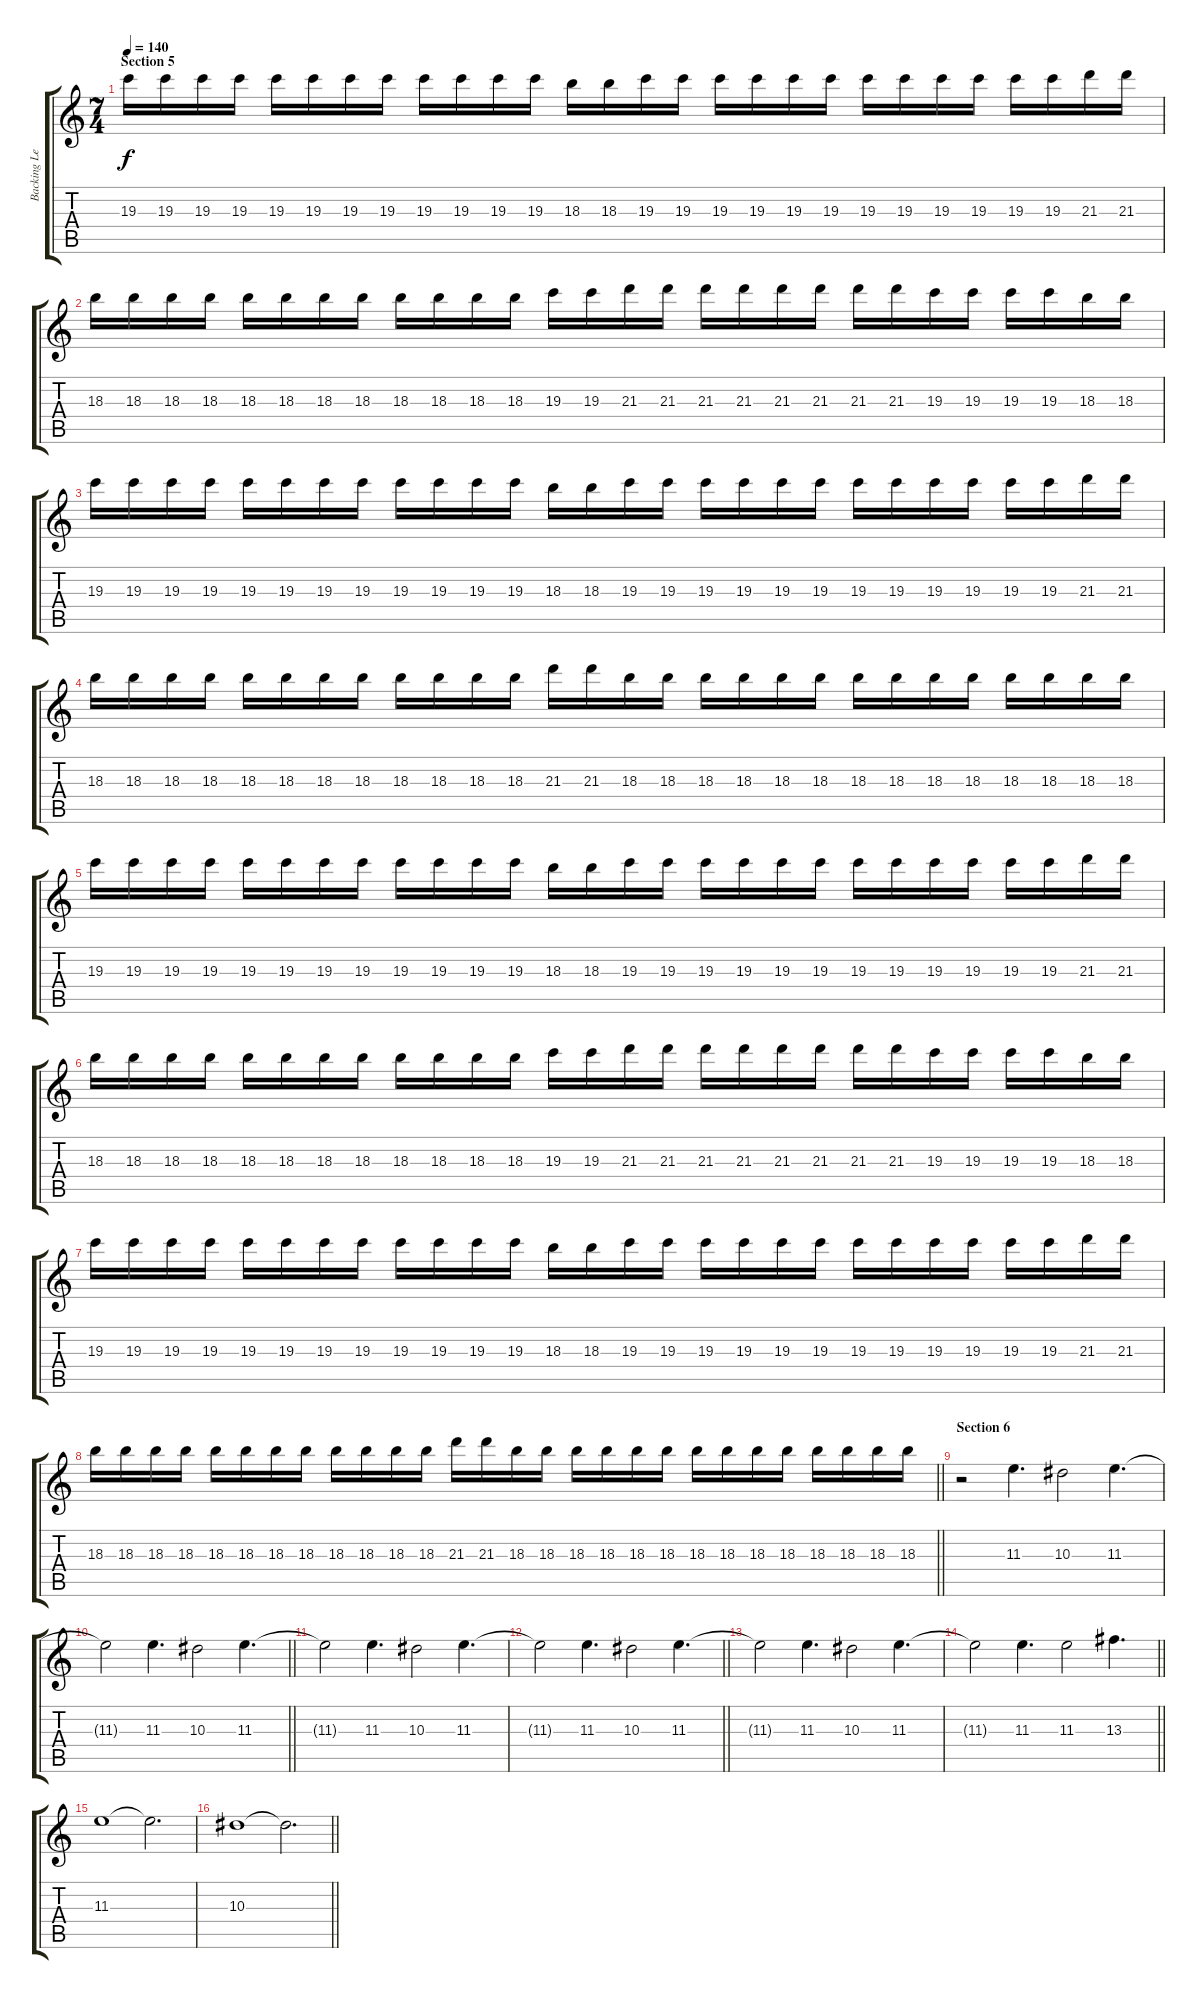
\track ("Backing Lead" "Backing Le") {instrument distortionguitar}
\staff {score tabs}
\tuning (D4 A3 F3 C3 G2 C2) {hide}
\ts (7 4)
\section ("" "Section 5")
\tempo 140
\clef g2
\ks c
19.3.16{dy f} 19.3.16 19.3.16 19.3.16 19.3.16 19.3.16 19.3.16 19.3.16 19.3.16 19.3.16 19.3.16 19.3.16 18.3.16 18.3.16 19.3.16 19.3.16 19.3.16 19.3.16 19.3.16 19.3.16 19.3.16 19.3.16 19.3.16 19.3.16 19.3.16 19.3.16 21.3.16 21.3.16 |
18.3.16 18.3.16 18.3.16 18.3.16 18.3.16 18.3.16 18.3.16 18.3.16 18.3.16 18.3.16 18.3.16 18.3.16 19.3.16 19.3.16 21.3.16 21.3.16 21.3.16 21.3.16 21.3.16 21.3.16 21.3.16 21.3.16 19.3.16 19.3.16 19.3.16 19.3.16 18.3.16 18.3.16 |
19.3.16 19.3.16 19.3.16 19.3.16 19.3.16 19.3.16 19.3.16 19.3.16 19.3.16 19.3.16 19.3.16 19.3.16 18.3.16 18.3.16 19.3.16 19.3.16 19.3.16 19.3.16 19.3.16 19.3.16 19.3.16 19.3.16 19.3.16 19.3.16 19.3.16 19.3.16 21.3.16 21.3.16 |
18.3.16 18.3.16 18.3.16 18.3.16 18.3.16 18.3.16 18.3.16 18.3.16 18.3.16 18.3.16 18.3.16 18.3.16 21.3.16 21.3.16 18.3.16 18.3.16 18.3.16 18.3.16 18.3.16 18.3.16 18.3.16 18.3.16 18.3.16 18.3.16 18.3.16 18.3.16 18.3.16 18.3.16 |
19.3.16 19.3.16 19.3.16 19.3.16 19.3.16 19.3.16 19.3.16 19.3.16 19.3.16 19.3.16 19.3.16 19.3.16 18.3.16 18.3.16 19.3.16 19.3.16 19.3.16 19.3.16 19.3.16 19.3.16 19.3.16 19.3.16 19.3.16 19.3.16 19.3.16 19.3.16 21.3.16 21.3.16 |
18.3.16 18.3.16 18.3.16 18.3.16 18.3.16 18.3.16 18.3.16 18.3.16 18.3.16 18.3.16 18.3.16 18.3.16 19.3.16 19.3.16 21.3.16 21.3.16 21.3.16 21.3.16 21.3.16 21.3.16 21.3.16 21.3.16 19.3.16 19.3.16 19.3.16 19.3.16 18.3.16 18.3.16 |
19.3.16 19.3.16 19.3.16 19.3.16 19.3.16 19.3.16 19.3.16 19.3.16 19.3.16 19.3.16 19.3.16 19.3.16 18.3.16 18.3.16 19.3.16 19.3.16 19.3.16 19.3.16 19.3.16 19.3.16 19.3.16 19.3.16 19.3.16 19.3.16 19.3.16 19.3.16 21.3.16 21.3.16 |
\barLineRight lightlight
18.3.16 18.3.16 18.3.16 18.3.16 18.3.16 18.3.16 18.3.16 18.3.16 18.3.16 18.3.16 18.3.16 18.3.16 21.3.16 21.3.16 18.3.16 18.3.16 18.3.16 18.3.16 18.3.16 18.3.16 18.3.16 18.3.16 18.3.16 18.3.16 18.3.16 18.3.16 18.3.16 18.3.16 |
\section ("" "Section 6")
r.2 11.3.4{d} 10.3.2 11.3.4{d} |
\barLineRight lightlight
11.3{t}.2 11.3.4{d} 10.3.2 11.3.4{d} |
11.3{t}.2 11.3.4{d} 10.3.2 11.3.4{d} |
\barLineRight lightlight
11.3{t}.2 11.3.4{d} 10.3.2 11.3.4{d} |
11.3{t}.2 11.3.4{d} 10.3.2 11.3.4{d} |
\barLineRight lightlight
11.3{t}.2 11.3.4{d} 11.3.2 13.3.4{d} |
11.3.1 11.3{t}.2{d} |
\barLineRight lightlight
10.3.1 10.3{t}.2{d}
